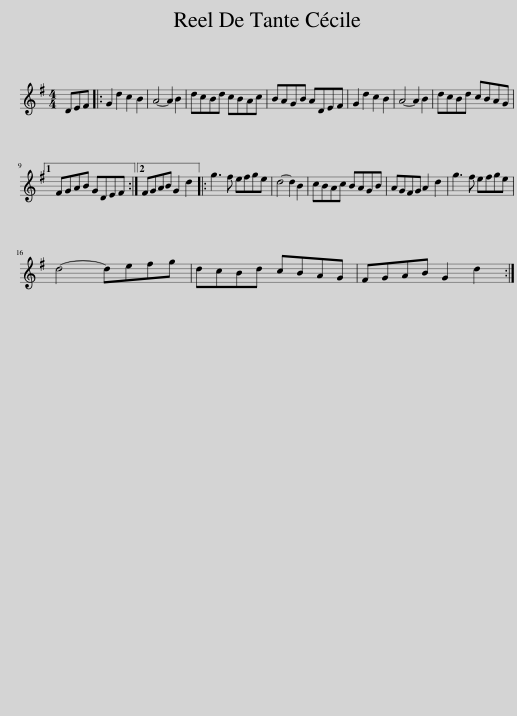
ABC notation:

X:1
L:1/8
M:4/4
I:linebreak $
K:G
V:1 treble
V:1
 DEF |: G2 d2 c2 B2 | A4- A2 B2 | dcBd cBAc | BAGB ADEF | %5
 G2 d2 c2 B2 | A4- A2 B2 | dcBd cBAG |1$ FGAB GDEF :|2 FGAB G2 d2 |: %10
 g3 f efge | d4- d2 B2 | cBAc BAGB | AGFG A2 d2 | g3 f efge |$ %15
 d4- defg | dcBd cBAG | FGAB G2 d2 :| %18
